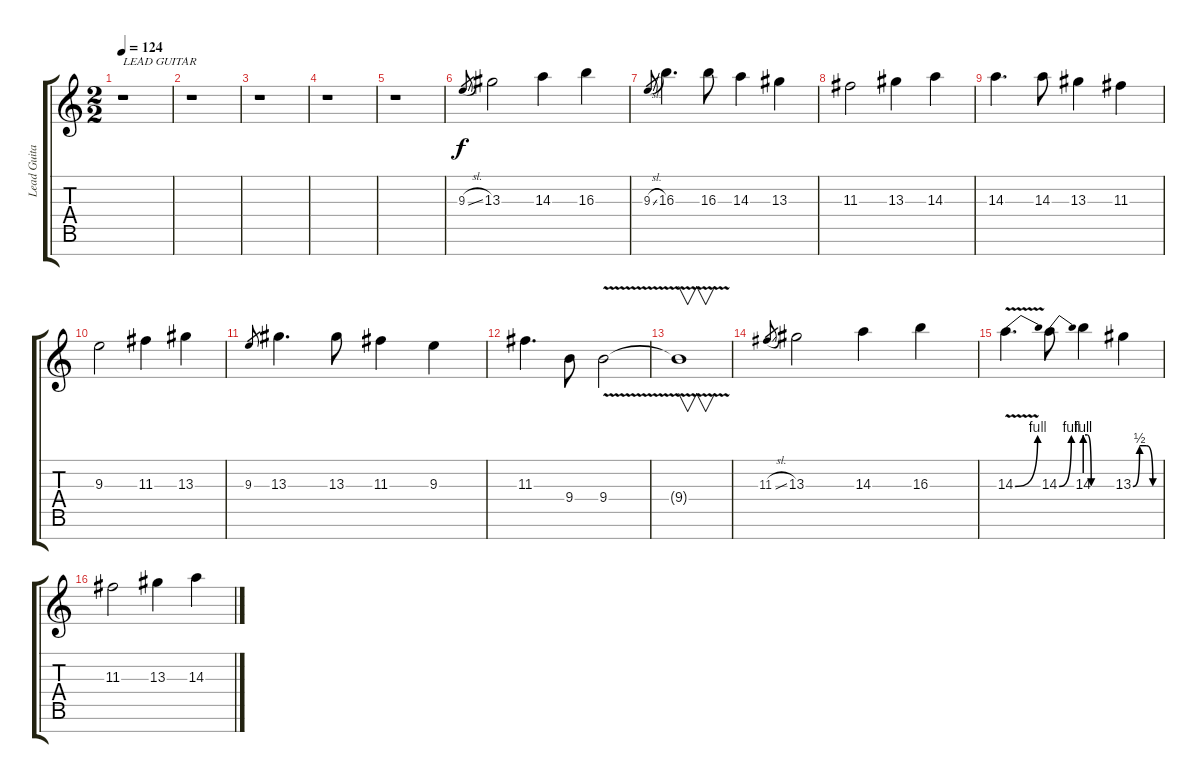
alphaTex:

\track ("Lead Guitar I" "Lead Guita") {instrument distortionguitar}
\staff {score tabs}
\tuning (E4 B3 G3 D3 A2 E2 B1) {hide}
\ts (2 2)
\tempo 124
\clef g2
\ks c
r.1{txt "LEAD GUITAR" dy f instrument distortionguitar} |
r.1 |
r.1 |
r.1 |
r.1 |
9.3{sl}.8{gr} 13.3.2 14.3.4 16.3.4 |
9.3{sl}.8{gr} 16.3.4{d} 16.3.8 14.3.4 13.3.4 |
11.3.2 13.3.4 14.3.4 |
14.3.4{d} 14.3.8 13.3.4 11.3.4 |
9.3.2 11.3.4 13.3.4 |
9.3.8{gr} 13.3.4{d} 13.3.8 11.3.4 9.3.4 |
11.3.4{d} 9.4.8 9.4{v}.2 |
9.4{t}.1{v} |
11.3{sl}.8{gr} 13.3.2 14.3.4 16.3.4 |
14.3{be (bend 0 0 60 4) v}.4{d} 14.3{be (bend 0 0 60 4)}.8 14.3{be (custom 0 4 5 4 14 0 40 0 60 0)}.4 13.3{be (custom 0 0 15 2 30 2 45 0 60 0)}.4 |
11.3.2 13.3.4 14.3.4
